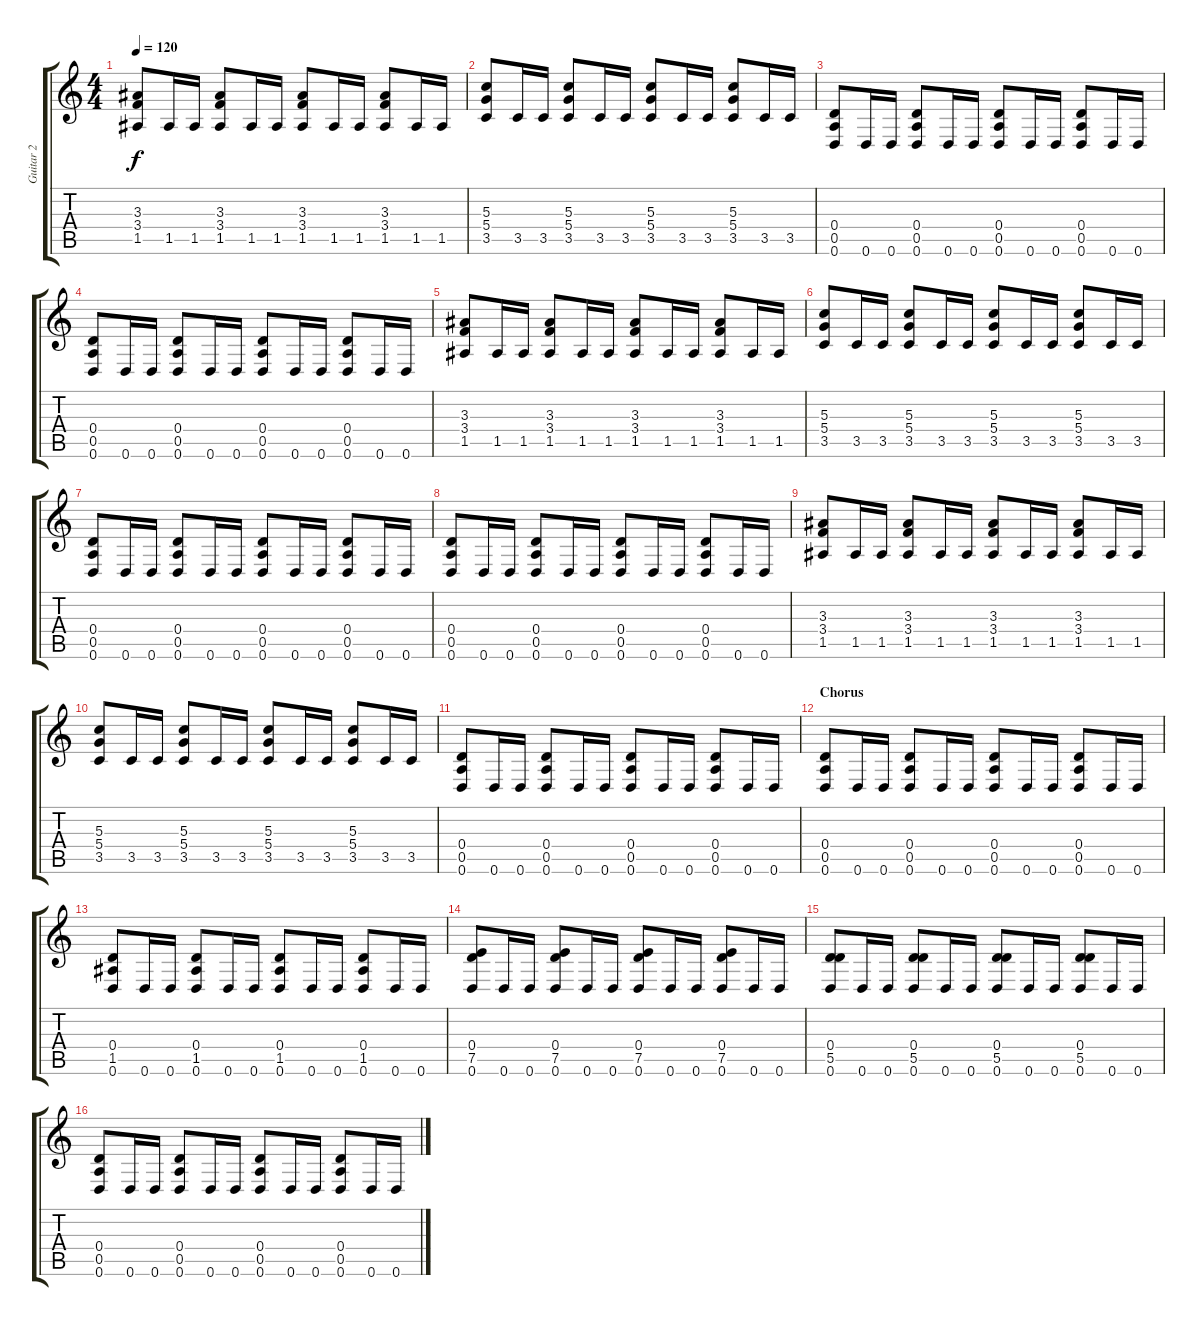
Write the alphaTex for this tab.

\track ("Guitar 2" "Guitar 2") {instrument distortionguitar}
\staff {score tabs}
\tuning (E4 B3 G3 D3 A2 D2) {hide}
\ts (4 4)
\tempo 120
\clef g2
\ks c
(3.3 3.4 1.5).8{dy f} 1.5.16 1.5.16 (3.3 3.4 1.5).8 1.5.16 1.5.16 (3.3 3.4 1.5).8 1.5.16 1.5.16 (3.3 3.4 1.5).8 1.5.16 1.5.16 |
(5.3 5.4 3.5).8 3.5.16 3.5.16 (5.3 5.4 3.5).8 3.5.16 3.5.16 (5.3 5.4 3.5).8 3.5.16 3.5.16 (5.3 5.4 3.5).8 3.5.16 3.5.16 |
(0.4 0.5 0.6).8 0.6.16 0.6.16 (0.4 0.5 0.6).8 0.6.16 0.6.16 (0.4 0.5 0.6).8 0.6.16 0.6.16 (0.4 0.5 0.6).8 0.6.16 0.6.16 |
(0.4 0.5 0.6).8 0.6.16 0.6.16 (0.4 0.5 0.6).8 0.6.16 0.6.16 (0.4 0.5 0.6).8 0.6.16 0.6.16 (0.4 0.5 0.6).8 0.6.16 0.6.16 |
(3.3 3.4 1.5).8 1.5.16 1.5.16 (3.3 3.4 1.5).8 1.5.16 1.5.16 (3.3 3.4 1.5).8 1.5.16 1.5.16 (3.3 3.4 1.5).8 1.5.16 1.5.16 |
(5.3 5.4 3.5).8 3.5.16 3.5.16 (5.3 5.4 3.5).8 3.5.16 3.5.16 (5.3 5.4 3.5).8 3.5.16 3.5.16 (5.3 5.4 3.5).8 3.5.16 3.5.16 |
(0.4 0.5 0.6).8 0.6.16 0.6.16 (0.4 0.5 0.6).8 0.6.16 0.6.16 (0.4 0.5 0.6).8 0.6.16 0.6.16 (0.4 0.5 0.6).8 0.6.16 0.6.16 |
(0.4 0.5 0.6).8 0.6.16 0.6.16 (0.4 0.5 0.6).8 0.6.16 0.6.16 (0.4 0.5 0.6).8 0.6.16 0.6.16 (0.4 0.5 0.6).8 0.6.16 0.6.16 |
(3.3 3.4 1.5).8 1.5.16 1.5.16 (3.3 3.4 1.5).8 1.5.16 1.5.16 (3.3 3.4 1.5).8 1.5.16 1.5.16 (3.3 3.4 1.5).8 1.5.16 1.5.16 |
(5.3 5.4 3.5).8 3.5.16 3.5.16 (5.3 5.4 3.5).8 3.5.16 3.5.16 (5.3 5.4 3.5).8 3.5.16 3.5.16 (5.3 5.4 3.5).8 3.5.16 3.5.16 |
(0.4 0.5 0.6).8 0.6.16 0.6.16 (0.4 0.5 0.6).8 0.6.16 0.6.16 (0.4 0.5 0.6).8 0.6.16 0.6.16 (0.4 0.5 0.6).8 0.6.16 0.6.16 |
\section ("" "Chorus")
(0.4 0.5 0.6).8 0.6.16 0.6.16 (0.4 0.5 0.6).8 0.6.16 0.6.16 (0.4 0.5 0.6).8 0.6.16 0.6.16 (0.4 0.5 0.6).8 0.6.16 0.6.16 |
(0.4 1.5 0.6).8 0.6.16 0.6.16 (0.4 1.5 0.6).8 0.6.16 0.6.16 (0.4 1.5 0.6).8 0.6.16 0.6.16 (0.4 1.5 0.6).8 0.6.16 0.6.16 |
(0.4 7.5 0.6).8 0.6.16 0.6.16 (0.4 7.5 0.6).8 0.6.16 0.6.16 (0.4 7.5 0.6).8 0.6.16 0.6.16 (0.4 7.5 0.6).8 0.6.16 0.6.16 |
(0.4 5.5 0.6).8 0.6.16 0.6.16 (0.4 5.5 0.6).8 0.6.16 0.6.16 (0.4 5.5 0.6).8 0.6.16 0.6.16 (0.4 5.5 0.6).8 0.6.16 0.6.16 |
(0.4 0.5 0.6).8 0.6.16 0.6.16 (0.4 0.5 0.6).8 0.6.16 0.6.16 (0.4 0.5 0.6).8 0.6.16 0.6.16 (0.4 0.5 0.6).8 0.6.16 0.6.16
